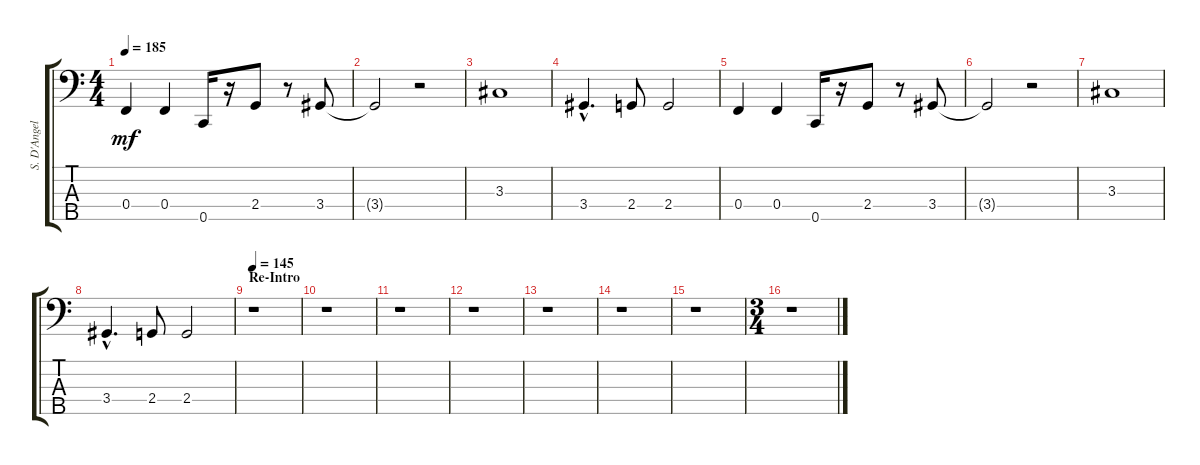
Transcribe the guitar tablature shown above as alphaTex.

\track ("S. D'Angelo" "S. D'Angel") {instrument electricbasspick}
\staff {score tabs}
\tuning (Ab2 Eb2 Bb1 F1 C1) {hide}
\ts (4 4)
\tempo 185
\clef f4
\ks c
0.4.4{dy mf} 0.4.4 0.5.16 r.16 2.4.8 r.8 3.4.8 |
3.4{t}.2 r.2 |
3.3.1 |
3.4{hac}.4{d} 2.4.8 2.4.2 |
0.4.4 0.4.4 0.5.16 r.16 2.4.8 r.8 3.4.8 |
3.4{t}.2 r.2 |
3.3.1 |
3.4{hac}.4{d} 2.4.8 2.4.2 |
\section ("" "Re-Intro")
\tempo 145
r.1 |
r.1 |
r.1 |
r.1 |
r.1 |
r.1 |
r.1 |
\ts (3 4)
r.1
